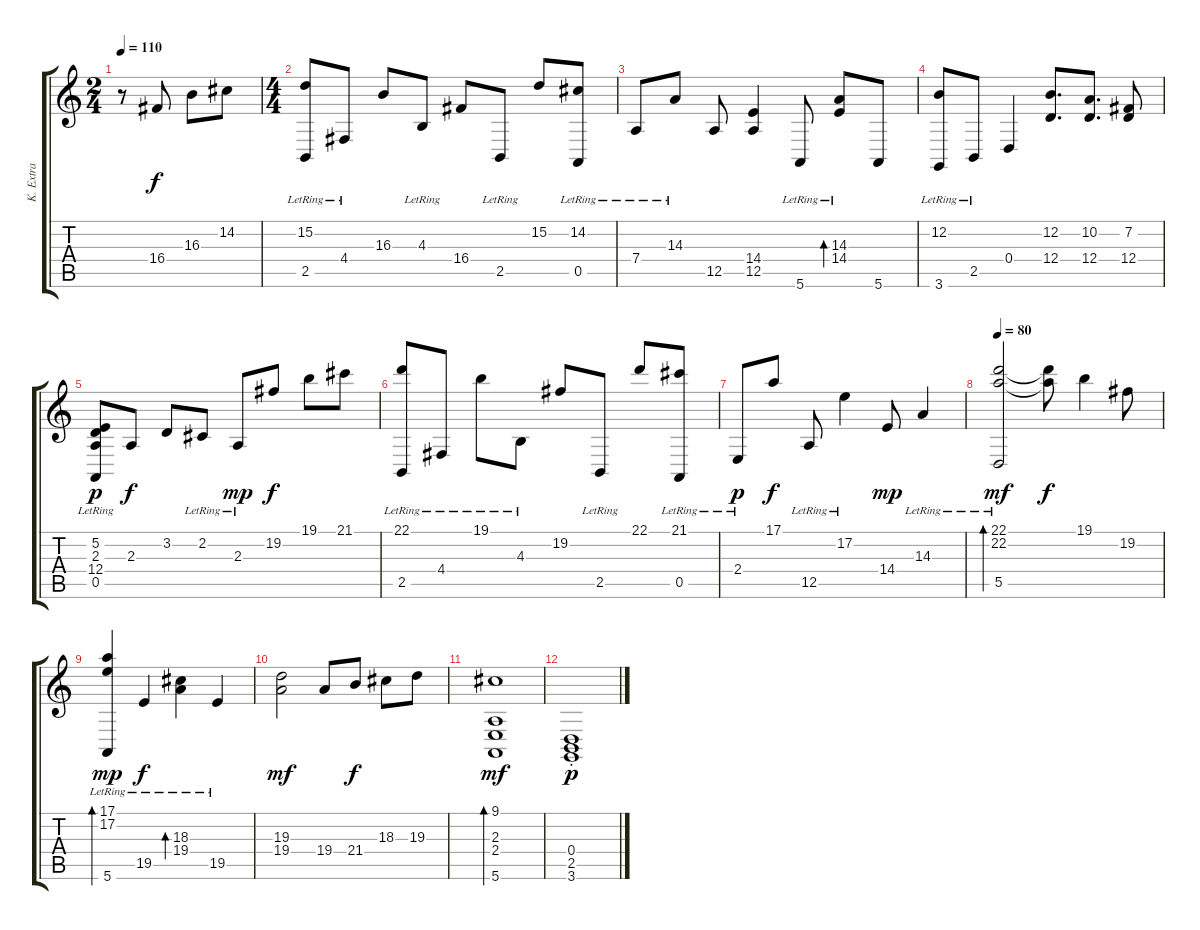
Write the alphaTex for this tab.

\track ("K. Extra" "K. Extra") {instrument stringensemble1}
\staff {score tabs}
\tuning (E4 B3 G3 D3 A2 E2) {hide}
\ts (2 4)
\tempo 110
\clef g2
\ks c
r.8{dy f instrument electricpiano1} 16.4.8 16.3.8 14.2.8 |
\ts (4 4)
(15.2{lr} 2.5{lr}).8 4.4{lr}.8 16.3.8 4.3{lr}.8 16.4.8 2.5{lr}.8 15.2.8 (14.2 0.5{lr}).8 |
7.4{lr}.8 14.3{lr}.8 12.5.8 (14.4 12.5).4 5.6{lr}.8 (14.3{lr} 14.4{lr}).8{bd 60} 5.6.8 |
(12.2{lr} 3.6{lr}).8 2.5{lr}.8 0.4.4 (12.2 12.4).8{d} (10.2 12.4).8{d} (7.2 12.4).8 |
(5.2{lr} 2.3{lr} 12.4{lr} 0.5{lr}).8{dy p} 2.3.8{dy f} 3.2.8 2.2{lr}.8 2.3{lr}.8{dy mp} 19.2.8{dy f} 19.1.8 21.1.8 |
(22.1 2.5{lr}).8 4.4{lr}.8 19.1{lr}.8 4.3{lr}.8 19.2.8 2.5{lr}.8 22.1.8 (21.1{lr} 0.5{lr}).8 |
2.4{lr}.8{dy p} 17.1.8{dy f} 12.5{lr}.8 17.2{lr}.4 14.4.8{dy mp} 14.3{lr}.4 |
\tempo 80
(22.1 22.2 5.5{lr}).2{bd 480 dy mf} (22.1{t} 22.2{t}).8{dy f} 19.1.4 19.2.8 |
(17.1 17.2 5.6{lr}).4{bd 240 dy mp} 19.5{lr}.4{dy f} (18.3{lr} 19.4).4{bd 240} 19.5{lr}.4 |
(19.3 19.4).2{dy mf} 19.4.8 21.4.8{dy f} 18.3.8 19.3.8 |
(9.1 2.3 2.4 5.6).1{bd 240 dy mf} |
(0.4{st} 2.5{st} 3.6{st}).1{dy p}
